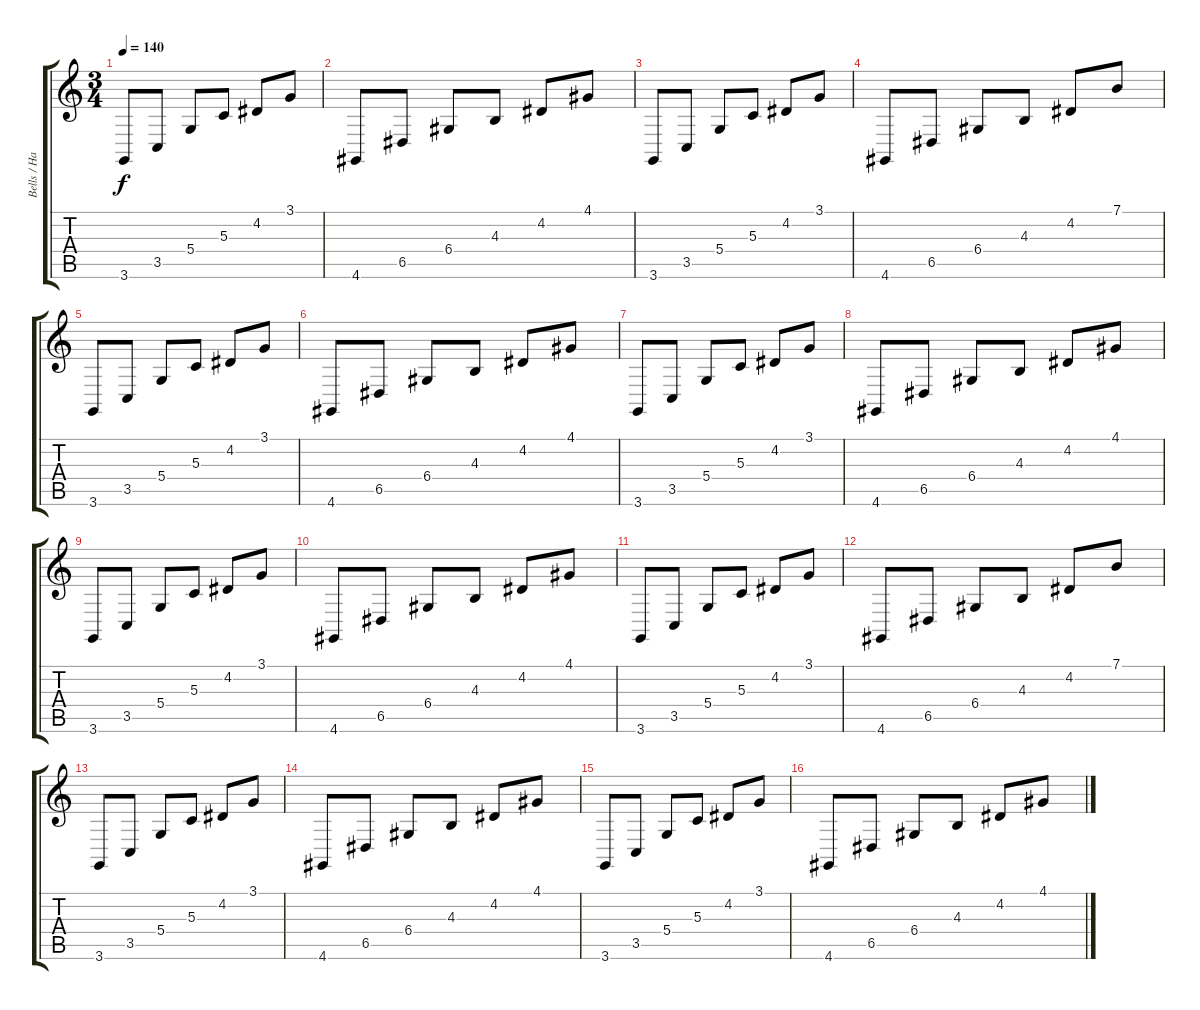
\track ("Bells / Harp / Whatever" "Bells / Ha") {instrument orchestralharp}
\staff {score tabs}
\tuning (E4 B3 G3 D3 A2 E2) {hide}
\ts (3 4)
\tempo 140
\clef g2
\ks c
3.6.8{dy f} 3.5.8 5.4.8 5.3.8 4.2.8 3.1.8 |
4.6.8 6.5.8 6.4.8 4.3.8 4.2.8 4.1.8 |
3.6.8 3.5.8 5.4.8 5.3.8 4.2.8 3.1.8 |
4.6.8 6.5.8 6.4.8 4.3.8 4.2.8 7.1.8 |
3.6.8 3.5.8 5.4.8 5.3.8 4.2.8 3.1.8 |
4.6.8 6.5.8 6.4.8 4.3.8 4.2.8 4.1.8 |
3.6.8 3.5.8 5.4.8 5.3.8 4.2.8 3.1.8 |
4.6.8 6.5.8 6.4.8 4.3.8 4.2.8 4.1.8 |
3.6.8 3.5.8 5.4.8 5.3.8 4.2.8 3.1.8 |
4.6.8 6.5.8 6.4.8 4.3.8 4.2.8 4.1.8 |
3.6.8 3.5.8 5.4.8 5.3.8 4.2.8 3.1.8 |
4.6.8 6.5.8 6.4.8 4.3.8 4.2.8 7.1.8 |
3.6.8 3.5.8 5.4.8 5.3.8 4.2.8 3.1.8 |
4.6.8 6.5.8 6.4.8 4.3.8 4.2.8 4.1.8 |
3.6.8 3.5.8 5.4.8 5.3.8 4.2.8 3.1.8 |
4.6.8 6.5.8 6.4.8 4.3.8 4.2.8 4.1.8
